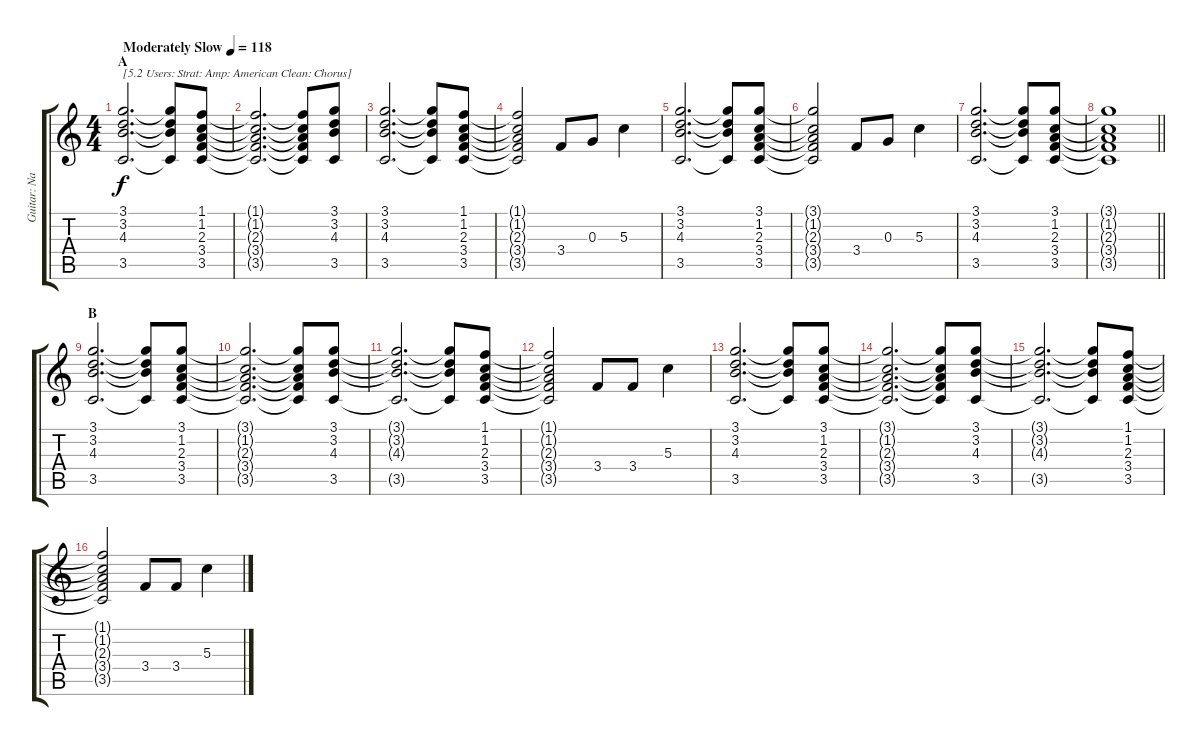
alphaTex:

\track ("Guitar: Nancy" "Guitar: Na") {instrument electricguitarclean}
\staff {score tabs}
\tuning (E4 B3 G3 D3 A2 E2) {hide}
\ts (4 4)
\section ("" "A")
\tempo (118 "Moderately Slow")
\clef g2
\ks c
(3.1 3.2 4.3 3.5).2{d txt "[5.2 Users: Strat: Amp: American Clean: Chorus]" dy f instrument electricguitarclean} (3.1{t} 3.2{t} 4.3{t} 3.5{t}).8 (1.1 1.2 2.3 3.4 3.5).8 |
(1.1{t} 1.2{t} 2.3{t} 3.4{t} 3.5{t}).2{d} (1.1{t} 1.2{t} 2.3{t} 3.4{t} 3.5{t}).8 (3.1 3.2 4.3 3.5).8 |
(3.1 3.2 4.3 3.5).2{d} (3.1{t} 3.2{t} 4.3{t} 3.5{t}).8 (1.1 1.2 2.3 3.4 3.5).8 |
(1.1{t} 1.2{t} 2.3{t} 3.4{t} 3.5{t}).2 3.4.8 0.3.8 5.3.4 |
(3.1 3.2 4.3 3.5).2{d} (3.1{t} 3.2{t} 4.3{t} 3.5{t}).8 (3.1 1.2 2.3 3.4 3.5).8 |
(3.1{t} 1.2{t} 2.3{t} 3.4{t} 3.5{t}).2 3.4.8 0.3.8 5.3.4 |
(3.1 3.2 4.3 3.5).2{d} (3.1{t} 3.2{t} 4.3{t} 3.5{t}).8 (3.1 1.2 2.3 3.4 3.5).8 |
\barLineRight lightlight
(3.1{t} 1.2{t} 2.3{t} 3.4{t} 3.5{t}).1 |
\section ("" "B")
(3.1 3.2 4.3 3.5).2{d} (3.1{t} 3.2{t} 4.3{t} 3.5{t}).8 (3.1 1.2 2.3 3.4 3.5).8 |
(3.1{t} 1.2{t} 2.3{t} 3.4{t} 3.5{t}).2{d} (3.1{t} 1.2{t} 2.3{t} 3.4{t} 3.5{t}).8 (3.1 3.2 4.3 3.5).8 |
(3.1{t} 3.2{t} 4.3{t} 3.5{t}).2{d} (3.1{t} 3.2{t} 4.3{t} 3.5{t}).8 (1.1 1.2 2.3 3.4 3.5).8 |
(1.1{t} 1.2{t} 2.3{t} 3.4{t} 3.5{t}).2 3.4.8 3.4.8 5.3.4 |
(3.1 3.2 4.3 3.5).2{d} (3.1{t} 3.2{t} 4.3{t} 3.5{t}).8 (3.1 1.2 2.3 3.4 3.5).8 |
(3.1{t} 1.2{t} 2.3{t} 3.4{t} 3.5{t}).2{d} (3.1{t} 1.2{t} 2.3{t} 3.4{t} 3.5{t}).8 (3.1 3.2 4.3 3.5).8 |
(3.1{t} 3.2{t} 4.3{t} 3.5{t}).2{d} (3.1{t} 3.2{t} 4.3{t} 3.5{t}).8 (1.1 1.2 2.3 3.4 3.5).8 |
(1.1{t} 1.2{t} 2.3{t} 3.4{t} 3.5{t}).2 3.4.8 3.4.8 5.3.4
